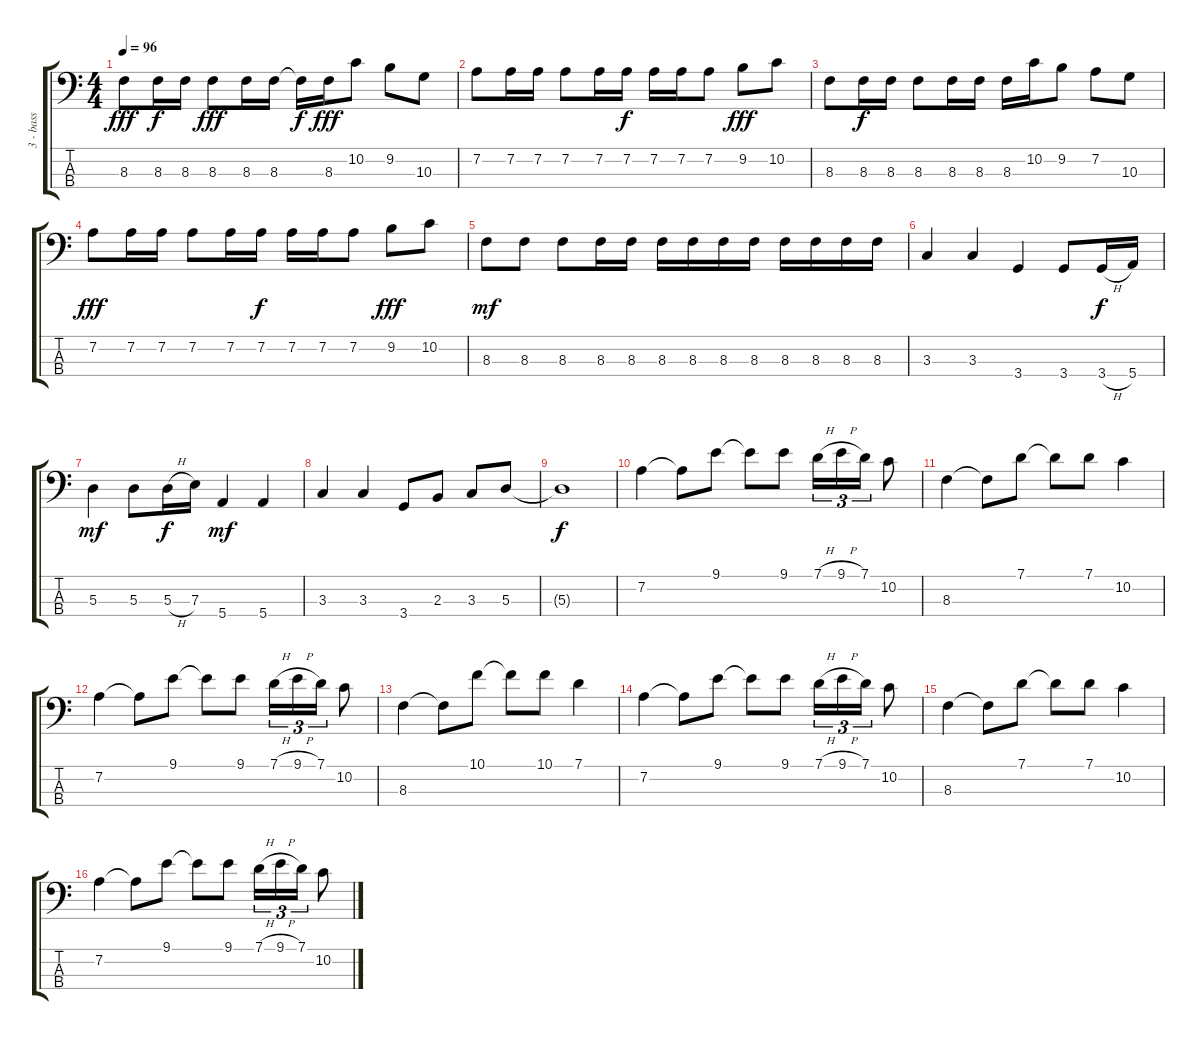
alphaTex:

\track ("3 - bass" "3 - bass") {instrument electricbasspick}
\staff {score tabs}
\tuning (G2 D2 A1 E1) {hide}
\ts (4 4)
\tempo 96
\clef f4
\ks c
8.3.8{dy fff} 8.3.16{dy f} 8.3.16 8.3.8{dy fff} 8.3.16 8.3.16 8.3{t}.16{dy f} 8.3.16{dy fff} 10.2.8 9.2.8 10.3.8 |
7.2.8 7.2.16 7.2.16 7.2.8 7.2.16 7.2.16{dy f} 7.2.16 7.2.16 7.2.8 9.2.8{dy fff} 10.2.8 |
8.3.8 8.3.16{dy f} 8.3.16 8.3.8 8.3.16 8.3.16 8.3.16 10.2.16 9.2.8 7.2.8 10.3.8 |
7.2.8{dy fff} 7.2.16 7.2.16 7.2.8 7.2.16 7.2.16{dy f} 7.2.16 7.2.16 7.2.8 9.2.8{dy fff} 10.2.8 |
8.3.8{dy mf} 8.3.8 8.3.8 8.3.16 8.3.16 8.3.16 8.3.16 8.3.16 8.3.16 8.3.16 8.3.16 8.3.16 8.3.16 |
3.3.4 3.3.4 3.4.4 3.4.8 3.4{h}.16{dy f} 5.4.16 |
5.3.4{dy mf} 5.3.8 5.3{h}.16{dy f} 7.3.16 5.4.4{dy mf} 5.4.4 |
3.3.4 3.3.4 3.4.8 2.3.8 3.3.8 5.3.8 |
5.3{t}.1{dy f} |
7.2.4 7.2{t}.8 9.1.8 9.1{t}.8 9.1.8 7.1{h}.16{tu (3 2)} 9.1{h}.16{tu (3 2)} 7.1.16{tu (3 2)} 10.2.8 |
8.3.4 8.3{t}.8 7.1.8 7.1{t}.8 7.1.8 10.2.4 |
7.2.4 7.2{t}.8 9.1.8 9.1{t}.8 9.1.8 7.1{h}.16{tu (3 2)} 9.1{h}.16{tu (3 2)} 7.1.16{tu (3 2)} 10.2.8 |
8.3.4 8.3{t}.8 10.1.8 10.1{t}.8 10.1.8 7.1.4 |
7.2.4 7.2{t}.8 9.1.8 9.1{t}.8 9.1.8 7.1{h}.16{tu (3 2)} 9.1{h}.16{tu (3 2)} 7.1.16{tu (3 2)} 10.2.8 |
8.3.4 8.3{t}.8 7.1.8 7.1{t}.8 7.1.8 10.2.4 |
7.2.4 7.2{t}.8 9.1.8 9.1{t}.8 9.1.8 7.1{h}.16{tu (3 2)} 9.1{h}.16{tu (3 2)} 7.1.16{tu (3 2)} 10.2.8
